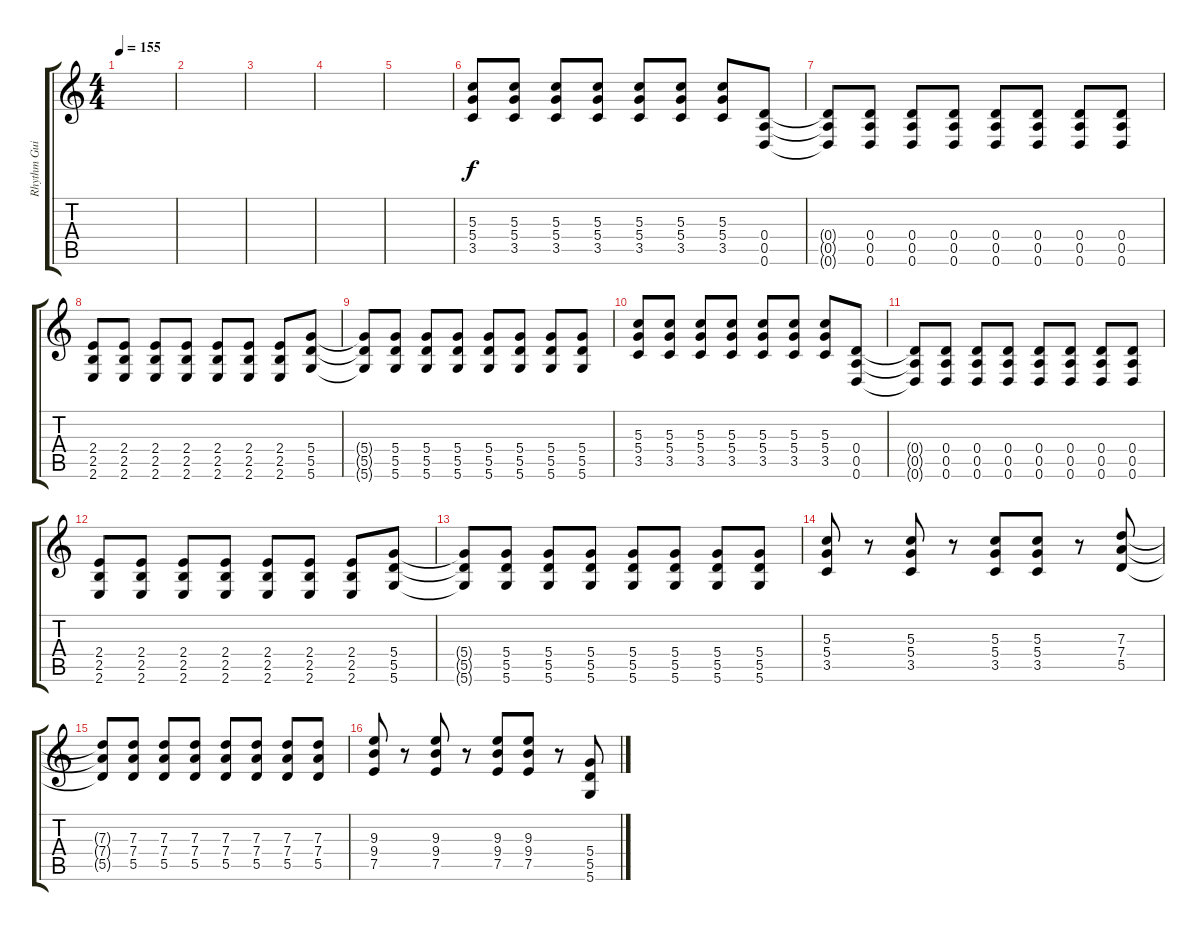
\track ("Rhythm Guitar 1" "Rhythm Gui") {instrument distortionguitar}
\staff {score tabs}
\tuning (E4 B3 G3 D3 A2 D2) {hide}
\ts (4 4)
\tempo 155
\clef g2
\ks c
|
|
|
|
|
(5.3 5.4 3.5).8 (5.3 5.4 3.5).8 (5.3 5.4 3.5).8 (5.3 5.4 3.5).8 (5.3 5.4 3.5).8 (5.3 5.4 3.5).8 (5.3 5.4 3.5).8 (0.4 0.5 0.6).8 |
(0.4{t} 0.5{t} 0.6{t}).8 (0.4 0.5 0.6).8 (0.4 0.5 0.6).8 (0.4 0.5 0.6).8 (0.4 0.5 0.6).8 (0.4 0.5 0.6).8 (0.4 0.5 0.6).8 (0.4 0.5 0.6).8 |
(2.4 2.5 2.6).8 (2.4 2.5 2.6).8 (2.4 2.5 2.6).8 (2.4 2.5 2.6).8 (2.4 2.5 2.6).8 (2.4 2.5 2.6).8 (2.4 2.5 2.6).8 (5.4 5.5 5.6).8 |
(5.4{t} 5.5{t} 5.6{t}).8 (5.4 5.5 5.6).8 (5.4 5.5 5.6).8 (5.4 5.5 5.6).8 (5.4 5.5 5.6).8 (5.4 5.5 5.6).8 (5.4 5.5 5.6).8 (5.4 5.5 5.6).8 |
(5.3 5.4 3.5).8 (5.3 5.4 3.5).8 (5.3 5.4 3.5).8 (5.3 5.4 3.5).8 (5.3 5.4 3.5).8 (5.3 5.4 3.5).8 (5.3 5.4 3.5).8 (0.4 0.5 0.6).8 |
(0.4{t} 0.5{t} 0.6{t}).8 (0.4 0.5 0.6).8 (0.4 0.5 0.6).8 (0.4 0.5 0.6).8 (0.4 0.5 0.6).8 (0.4 0.5 0.6).8 (0.4 0.5 0.6).8 (0.4 0.5 0.6).8 |
(2.4 2.5 2.6).8 (2.4 2.5 2.6).8 (2.4 2.5 2.6).8 (2.4 2.5 2.6).8 (2.4 2.5 2.6).8 (2.4 2.5 2.6).8 (2.4 2.5 2.6).8 (5.4 5.5 5.6).8 |
(5.4{t} 5.5{t} 5.6{t}).8 (5.4 5.5 5.6).8 (5.4 5.5 5.6).8 (5.4 5.5 5.6).8 (5.4 5.5 5.6).8 (5.4 5.5 5.6).8 (5.4 5.5 5.6).8 (5.4 5.5 5.6).8 |
(5.3 5.4 3.5).8 r.8 (5.3 5.4 3.5).8 r.8 (5.3 5.4 3.5).8 (5.3 5.4 3.5).8 r.8 (7.3 7.4 5.5).8 |
(7.3{t} 7.4{t} 5.5{t}).8 (7.3 7.4 5.5).8 (7.3 7.4 5.5).8 (7.3 7.4 5.5).8 (7.3 7.4 5.5).8 (7.3 7.4 5.5).8 (7.3 7.4 5.5).8 (7.3 7.4 5.5).8 |
(9.3 9.4 7.5).8 r.8 (9.3 9.4 7.5).8 r.8 (9.3 9.4 7.5).8 (9.3 9.4 7.5).8 r.8 (5.4 5.5 5.6).8
